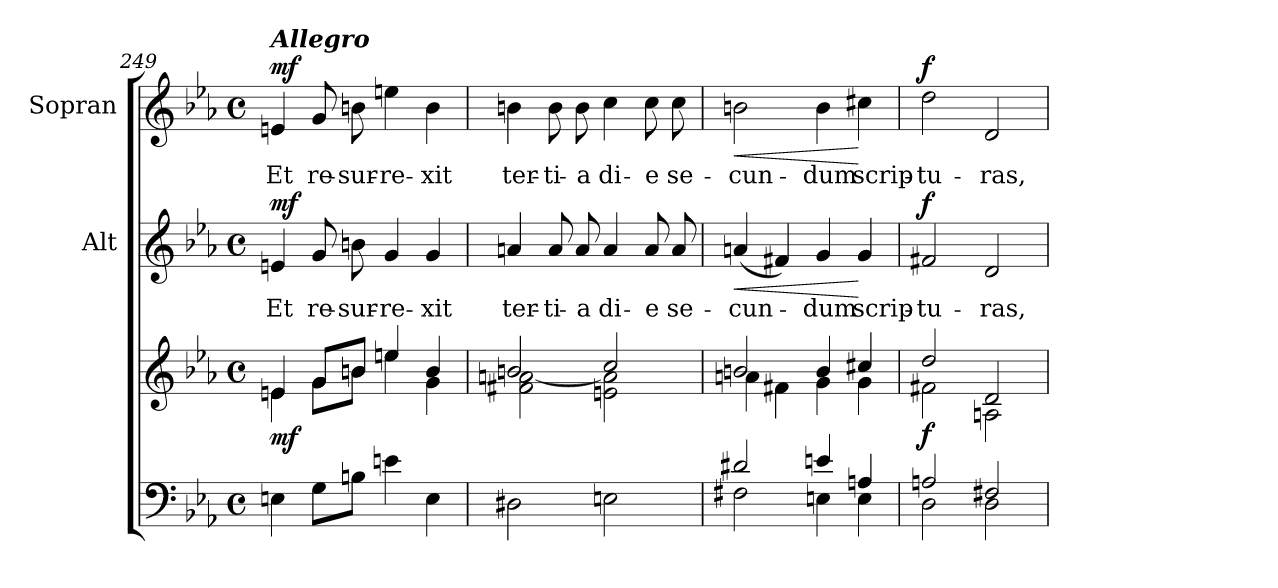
**kern	**kern	**dynam	**kern	**text	**dynam	**kern	**text	**dynam
*part3	*part3	*part3	*part2	*part2	*part2	*part1	*part1	*part1
*staff4	*staff3	*staff3/4	*staff2	*staff2	*staff2	*staff1	*staff1	*staff1
*	*	*	*I"Alt	*	*	*I"Sopran	*	*
*	*	*	*I'A.	*	*	*I'S.	*	*
*clefF4	*clefG2	*	*clefG2	*	*	*clefG2	*	*
*k[b-e-a-]	*k[b-e-a-]	*	*k[b-e-a-]	*	*	*k[b-e-a-]	*	*
*E-:	*E-:	*	*E-:	*	*	*E-:	*	*
*M4/4	*M4/4	*	*M4/4	*	*	*M4/4	*	*
*met(c)	*met(c)	*	*met(c)	*	*	*met(c)	*	*
=249	=249	=249	=249	=249	=249	=249	=249	=249
*	*^	*	*	*	*	*	*	*
!	!	!	!	!	!	!	!LO:TX:a:Bi:t=Allegro	!	!
!	!	!	!LO:DY:b	!	!LO:LY:b	!LO:DY:a	!	!LO:LY:b	!LO:DY:b
4En\	4en/	4e\	mf	4en/	Et	mf	4en/	Et	mf
!	!	!	!	!	!LO:LY:b	!	!	!LO:LY:b	!
8G\L	8g/L	8g\L	.	8g/	re-	.	8g/	re-	.
!	!	!	!	!	!LO:LY:b	!	!	!LO:LY:b	!
8Bn\J	8bn/J	8b\J	.	8bn\	-sur-	.	8bn\	-sur-	.
!	!	!	!	!	!LO:LY:b	!	!	!LO:LY:b	!
4en\	4een/	4ee\	.	4g/	-re-	.	4een\	-re-	.
!	!	!	!	!	!LO:LY:b	!	!	!LO:LY:b	!
4E\	4b/	4g\	.	4g/	-xit	.	4b\	-xit	.
=250	=250	=250	=250	=250	=250	=250	=250	=250	=250
!	!	!	!	!	!LO:LY:b	!	!	!LO:LY:b	!
2D#X\	2bn/	2f#X\ [<2an\	.	4an/	ter-	.	4bn\	ter-	.
!	!	!	!	!	!LO:LY:b	!	!	!LO:LY:b	!
.	.	.	.	8a/	-ti-	.	8b\	-ti-	.
!	!	!	!	!	!LO:LY:b	!	!	!LO:LY:b	!
.	.	.	.	8a/	-a	.	8b\	-a	.
!	!	!	!	!	!LO:LY:b	!	!	!LO:LY:b	!
2En\	2cc/	2en\ 2a\]	.	4a/	di-	.	4cc\	di-	.
!	!	!	!	!	!LO:LY:b	!	!	!LO:LY:b	!
.	.	.	.	8a/	-e	.	8cc\	-e	.
!	!	!	!	!	!LO:LY:b	!	!	!LO:LY:b	!
.	.	.	.	8a/	se-	.	8cc\	se-	.
=251	=251	=251	=251	=251	=251	=251	=251	=251	=251
*^	*	*	*	*	*	*	*	*	*
!	!	!	!	!	!	!LO:LY:b	!LO:HP:b	!	!LO:LY:b	!LO:HP:b
2d#X/	2F#X\	2bn/	4an\	.	(<4an/	-cun-	<	2bn\	-cun-	<
.	.	.	4f#X\	.	4f#X/)	.	.	.	.	.
!	!	!	!	!	!	!LO:LY:b	!	!	!LO:LY:b	!
4en/	4En\	4b/	4g\	.	4g/	-dum	.	4b\	-dum	.
!	!	!	!	!	!	!LO:LY:b	!	!	!LO:LY:b	!
4An/	4E\	4cc#X/	4g\	.	4g/	scrip-	[	4cc#X\	scrip-	[
!!LO:PB:g=z
=252	=252	=252	=252	=252	=252	=252	=252	=252	=252	=252
!	!	!	!	!LO:DY:b	!	!LO:LY:b	!LO:DY:a	!	!LO:LY:b	!LO:DY:a
2An/	2D\	2dd/	2f#X\	f	2f#X/	-tu-	f	2dd\	-tu-	f
!	!	!	!	!	!	!LO:LY:b	!	!	!LO:LY:b	!
2F#X/	2D\	2d/	2An\	.	2d/	-ras,	.	2d/	-ras,	.
*v	*v	*	*	*	*	*	*	*	*	*
*	*v	*v	*	*	*	*	*	*	*
=	=	=	=	=	=	=	=	=
*-	*-	*-	*-	*-	*-	*-	*-	*-
